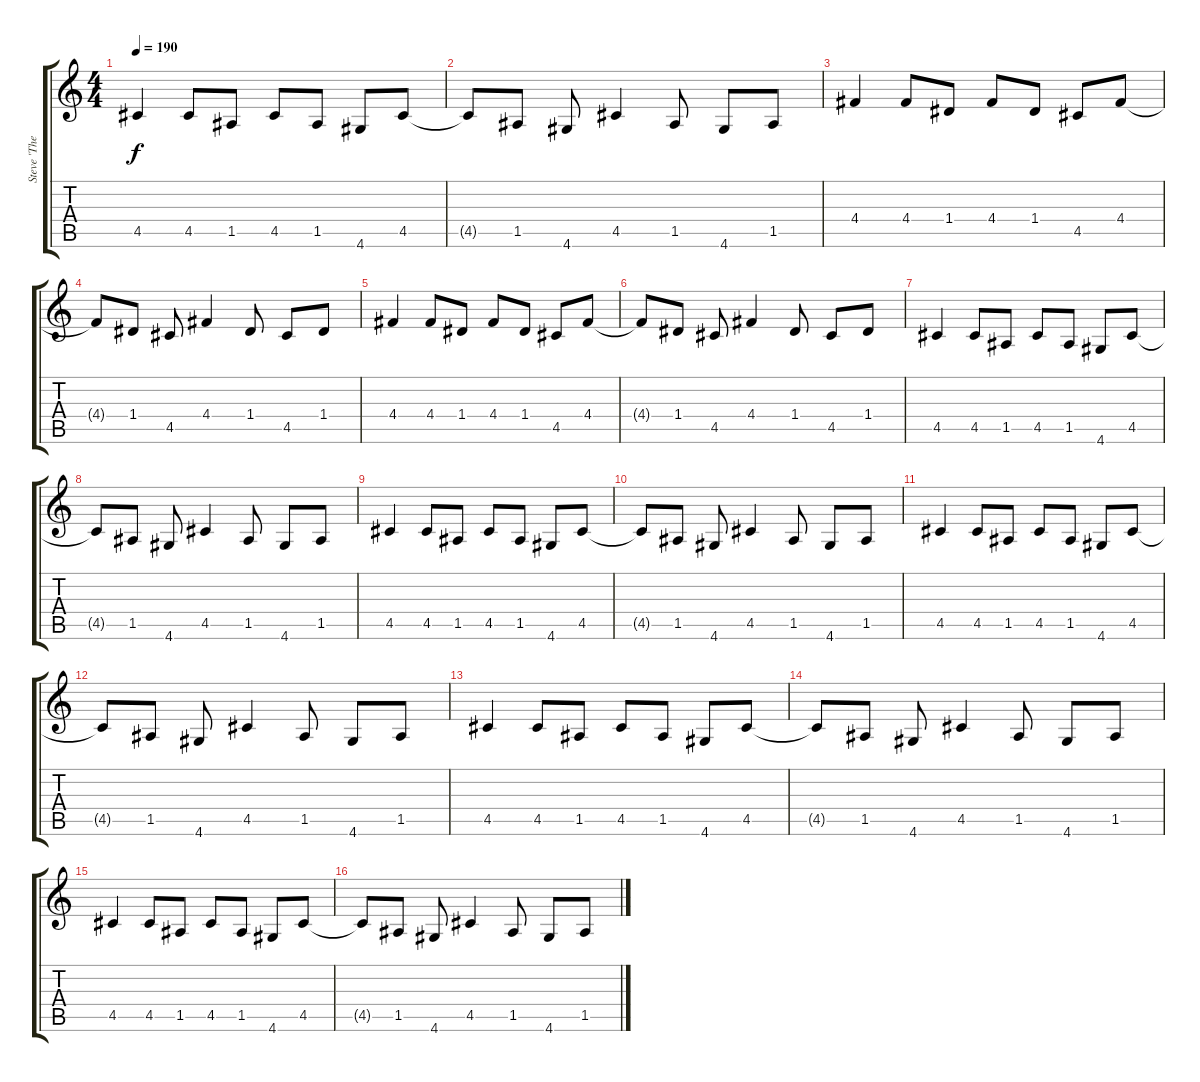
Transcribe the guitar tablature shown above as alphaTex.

\track ("Steve 'The Colonel' Cropper" "Steve 'The") {instrument electricguitarmuted}
\staff {score tabs}
\tuning (E4 B3 G3 D3 A2 E2) {hide}
\ts (4 4)
\tempo 190
\clef g2
\ks c
4.5.4{dy f} 4.5.8 1.5.8 4.5.8 1.5.8 4.6.8 4.5.8 |
4.5{t}.8 1.5.8 4.6.8 4.5.4 1.5.8 4.6.8 1.5.8 |
4.4.4 4.4.8 1.4.8 4.4.8 1.4.8 4.5.8 4.4.8 |
4.4{t}.8 1.4.8 4.5.8 4.4.4 1.4.8 4.5.8 1.4.8 |
4.4.4 4.4.8 1.4.8 4.4.8 1.4.8 4.5.8 4.4.8 |
4.4{t}.8 1.4.8 4.5.8 4.4.4 1.4.8 4.5.8 1.4.8 |
4.5.4 4.5.8 1.5.8 4.5.8 1.5.8 4.6.8 4.5.8 |
4.5{t}.8 1.5.8 4.6.8 4.5.4 1.5.8 4.6.8 1.5.8 |
4.5.4 4.5.8 1.5.8 4.5.8 1.5.8 4.6.8 4.5.8 |
4.5{t}.8 1.5.8 4.6.8 4.5.4 1.5.8 4.6.8 1.5.8 |
4.5.4 4.5.8 1.5.8 4.5.8 1.5.8 4.6.8 4.5.8 |
4.5{t}.8 1.5.8 4.6.8 4.5.4 1.5.8 4.6.8 1.5.8 |
4.5.4 4.5.8 1.5.8 4.5.8 1.5.8 4.6.8 4.5.8 |
4.5{t}.8 1.5.8 4.6.8 4.5.4 1.5.8 4.6.8 1.5.8 |
4.5.4 4.5.8 1.5.8 4.5.8 1.5.8 4.6.8 4.5.8 |
4.5{t}.8 1.5.8 4.6.8 4.5.4 1.5.8 4.6.8 1.5.8
